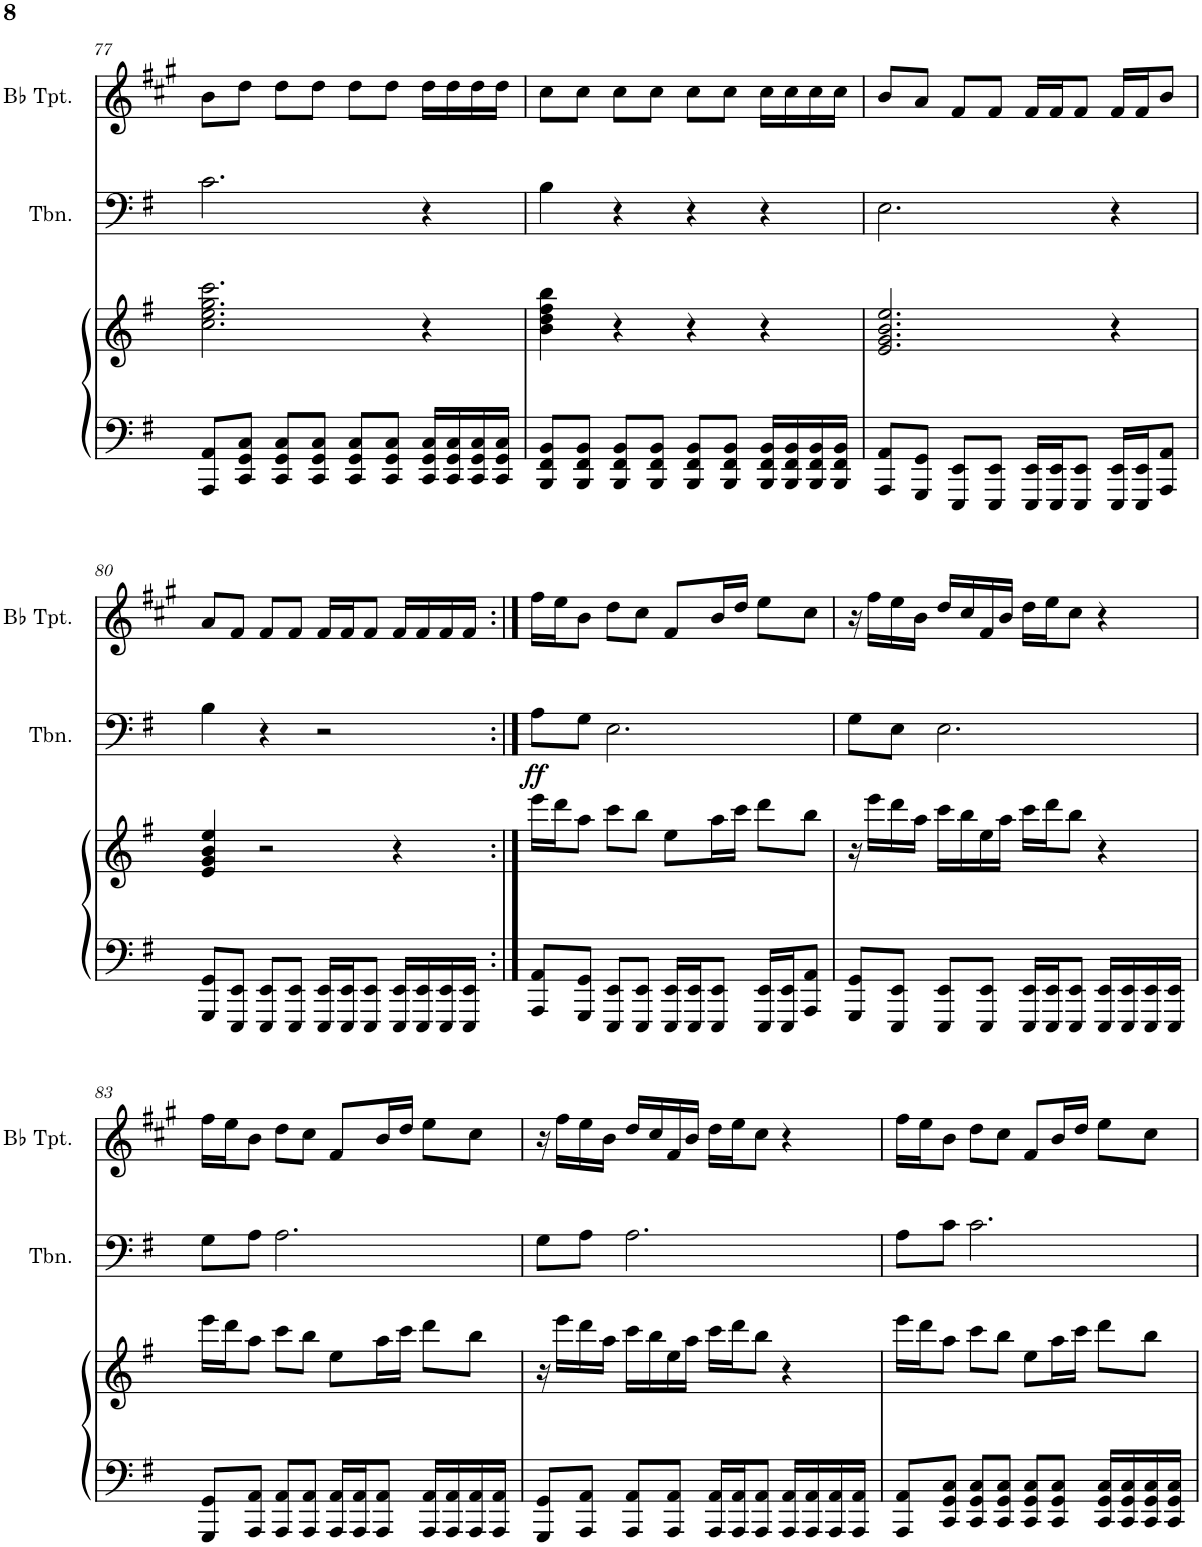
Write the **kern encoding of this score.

**kern	**kern	**kern	**dynam	**kern
*part3	*part3	*part2	*part2	*part1
*staff4	*staff3	*staff2	*staff2	*staff1
*I"Grand Piano	*	*I"Trombone	*	*I"Bb Trumpet
*I'Pno	*	*I'Tbn.	*	*I'Bb Tpt.
!!LO:PB:g=z
*clefF4	*clefG2	*clefF4	*	*clefG2
*	*	*	*	*Trd1c2
*k[f#]	*k[f#]	*k[f#]	*	*k[f#c#g#]
*M4/4	*M4/4	*M4/4	*	*M4/4
=77	=77	=77	=77	=77
8AAA/ 8AA/L	2.cc\ 2.ee\ 2.gg\ 2.ccc\	2.c\	.	8b\L
8CC/ 8GG/ 8C/J	.	.	.	8dd\J
8CC/ 8GG/ 8C/L	.	.	.	8dd\L
8CC/ 8GG/ 8C/J	.	.	.	8dd\J
8CC/ 8GG/ 8C/L	.	.	.	8dd\L
8CC/ 8GG/ 8C/J	.	.	.	8dd\J
16CC/ 16GG/ 16C/LL	4r	4r	.	16dd\LL
16CC/ 16GG/ 16C/	.	.	.	16dd\
16CC/ 16GG/ 16C/	.	.	.	16dd\
16CC/ 16GG/ 16C/JJ	.	.	.	16dd\JJ
=78	=78	=78	=78	=78
8BBB/ 8FF#/ 8BB/L	4b\ 4dd\ 4ff#\ 4bb\	4B\	.	8cc#\L
8BBB/ 8FF#/ 8BB/J	.	.	.	8cc#\J
8BBB/ 8FF#/ 8BB/L	4r	4r	.	8cc#\L
8BBB/ 8FF#/ 8BB/J	.	.	.	8cc#\J
8BBB/ 8FF#/ 8BB/L	4r	4r	.	8cc#\L
8BBB/ 8FF#/ 8BB/J	.	.	.	8cc#\J
16BBB/ 16FF#/ 16BB/LL	4r	4r	.	16cc#\LL
16BBB/ 16FF#/ 16BB/	.	.	.	16cc#\
16BBB/ 16FF#/ 16BB/	.	.	.	16cc#\
16BBB/ 16FF#/ 16BB/JJ	.	.	.	16cc#\JJ
=79	=79	=79	=79	=79
8AAA/ 8AA/L	2.e/ 2.g/ 2.b/ 2.ee/	2.E\	.	8b/L
8GGG/ 8GG/J	.	.	.	8a/J
8EEE/ 8EE/L	.	.	.	8f#/L
8EEE/ 8EE/J	.	.	.	8f#/J
16EEE/ 16EE/LL	.	.	.	16f#/LL
16EEE/ 16EE/J	.	.	.	16f#/J
8EEE/ 8EE/J	.	.	.	8f#/J
16EEE/ 16EE/LL	4r	4r	.	16f#/LL
16EEE/ 16EE/J	.	.	.	16f#/J
8AAA/ 8AA/J	.	.	.	8b/J
!!LO:LB:g=z
=80	=80	=80	=80	=80
8GGG/ 8GG/L	4e/ 4g/ 4b/ 4ee/	4B\	.	8a/L
8EEE/ 8EE/J	.	.	.	8f#/J
8EEE/ 8EE/L	2r	4r	.	8f#/L
8EEE/ 8EE/J	.	.	.	8f#/J
16EEE/ 16EE/LL	.	2r	.	16f#/LL
16EEE/ 16EE/J	.	.	.	16f#/J
8EEE/ 8EE/J	.	.	.	8f#/J
16EEE/ 16EE/LL	4r	.	.	16f#/LL
16EEE/ 16EE/	.	.	.	16f#/
16EEE/ 16EE/	.	.	.	16f#/
16EEE/ 16EE/JJ	.	.	.	16f#/JJ
=81:|!	=81:|!	=81:|!	=81:|!	=81:|!
!	!	!	!LO:DY:b	!
8AAA/ 8AA/L	16eee\LL	8A\L	ff	16ff#\LL
.	16ddd\J	.	.	16ee\J
8GGG/ 8GG/J	8aa\J	8G\J	.	8b\J
8EEE/ 8EE/L	8ccc\L	2.E\	.	8dd\L
8EEE/ 8EE/J	8bb\J	.	.	8cc#\J
16EEE/ 16EE/LL	8ee\L	.	.	8f#/L
16EEE/ 16EE/J	.	.	.	.
8EEE/ 8EE/J	16aa\L	.	.	16b/L
.	16ccc\JJ	.	.	16dd/JJ
16EEE/ 16EE/LL	8ddd\L	.	.	8ee\L
16EEE/ 16EE/J	.	.	.	.
8AAA/ 8AA/J	8bb\J	.	.	8cc#\J
=82	=82	=82	=82	=82
8GGG/ 8GG/L	16r	8G\L	.	16r
.	16eee\LL	.	.	16ff#\LL
8EEE/ 8EE/J	16ddd\	8E\J	.	16ee\
.	16aa\JJ	.	.	16b\JJ
8EEE/ 8EE/L	16ccc\LL	2.E\	.	16dd/LL
.	16bb\	.	.	16cc#/
8EEE/ 8EE/J	16ee\	.	.	16f#/
.	16aa\JJ	.	.	16b/JJ
16EEE/ 16EE/LL	16ccc\LL	.	.	16dd\LL
16EEE/ 16EE/J	16ddd\J	.	.	16ee\J
8EEE/ 8EE/J	8bb\J	.	.	8cc#\J
16EEE/ 16EE/LL	4r	.	.	4r
16EEE/ 16EE/	.	.	.	.
16EEE/ 16EE/	.	.	.	.
16EEE/ 16EE/JJ	.	.	.	.
!!LO:LB:g=z
=83	=83	=83	=83	=83
8GGG/ 8GG/L	16eee\LL	8G\L	.	16ff#\LL
.	16ddd\J	.	.	16ee\J
8AAA/ 8AA/J	8aa\J	8A\J	.	8b\J
8AAA/ 8AA/L	8ccc\L	2.A\	.	8dd\L
8AAA/ 8AA/J	8bb\J	.	.	8cc#\J
16AAA/ 16AA/LL	8ee\L	.	.	8f#/L
16AAA/ 16AA/J	.	.	.	.
8AAA/ 8AA/J	16aa\L	.	.	16b/L
.	16ccc\JJ	.	.	16dd/JJ
16AAA/ 16AA/LL	8ddd\L	.	.	8ee\L
16AAA/ 16AA/	.	.	.	.
16AAA/ 16AA/	8bb\J	.	.	8cc#\J
16AAA/ 16AA/JJ	.	.	.	.
=84	=84	=84	=84	=84
8GGG/ 8GG/L	16r	8G\L	.	16r
.	16eee\LL	.	.	16ff#\LL
8AAA/ 8AA/J	16ddd\	8A\J	.	16ee\
.	16aa\JJ	.	.	16b\JJ
8AAA/ 8AA/L	16ccc\LL	2.A\	.	16dd/LL
.	16bb\	.	.	16cc#/
8AAA/ 8AA/J	16ee\	.	.	16f#/
.	16aa\JJ	.	.	16b/JJ
16AAA/ 16AA/LL	16ccc\LL	.	.	16dd\LL
16AAA/ 16AA/J	16ddd\J	.	.	16ee\J
8AAA/ 8AA/J	8bb\J	.	.	8cc#\J
16AAA/ 16AA/LL	4r	.	.	4r
16AAA/ 16AA/	.	.	.	.
16AAA/ 16AA/	.	.	.	.
16AAA/ 16AA/JJ	.	.	.	.
=85	=85	=85	=85	=85
8AAA/ 8AA/L	16eee\LL	8A\L	.	16ff#\LL
.	16ddd\J	.	.	16ee\J
8CC/ 8GG/ 8C/J	8aa\J	8c\J	.	8b\J
8CC/ 8GG/ 8C/L	8ccc\L	2.c\	.	8dd\L
8CC/ 8GG/ 8C/J	8bb\J	.	.	8cc#\J
8CC/ 8GG/ 8C/L	8ee\L	.	.	8f#/L
8CC/ 8GG/ 8C/J	16aa\L	.	.	16b/L
.	16ccc\JJ	.	.	16dd/JJ
16CC/ 16GG/ 16C/LL	8ddd\L	.	.	8ee\L
16CC/ 16GG/ 16C/	.	.	.	.
16CC/ 16GG/ 16C/	8bb\J	.	.	8cc#\J
16CC/ 16GG/ 16C/JJ	.	.	.	.
=	=	=	=	=
*-	*-	*-	*-	*-
